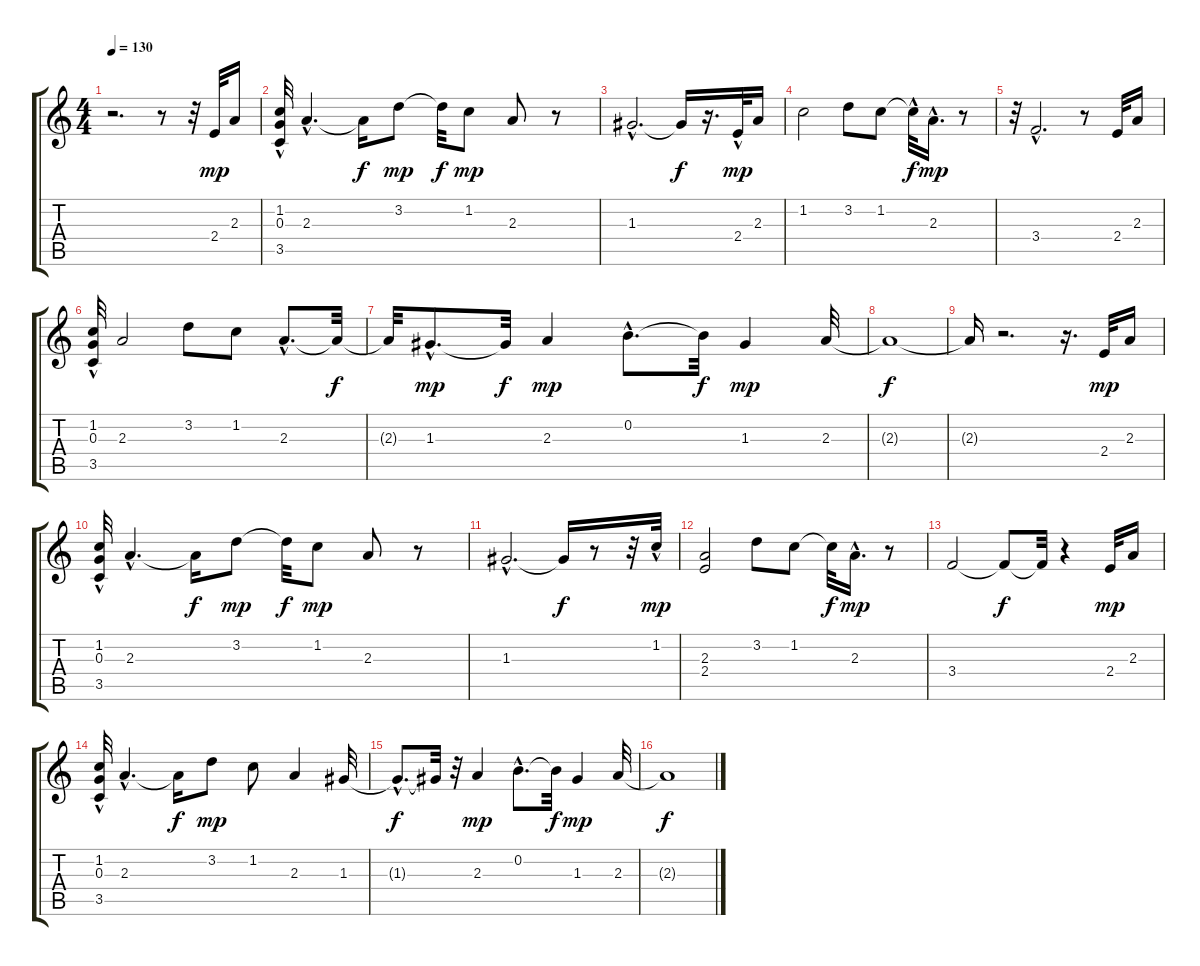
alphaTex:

\track "" {instrument electricguitarclean}
\staff {score tabs}
\tuning (E4 B3 G3 D3 A2 E2) {hide}
\ts (4 4)
\tempo 130
\clef g2
\ks c
r.2{d dy mp instrument electricguitarclean} r.8 r.32 2.4.32 2.3.16 |
(1.2 0.3 3.5{hac}).32 2.3{hac}.4{d} 2.3{t}.16{dy f} 3.2.8{dy mp} 3.2{t}.32{dy f} 1.2.8{dy mp} 2.3.8 r.8 |
1.3{hac}.2{d} 1.3{t}.16{dy f} r.16{d} 2.4{hac}.32{dy mp} 2.3.16 |
1.2.2 3.2.8 1.2.8 1.2{hac t}.32{dy f} 2.3{hac}.16{d dy mp} r.8 |
r.32 3.4{hac}.2{d} r.8 2.4.32 2.3.16 |
(1.2 0.3 3.5{hac}).32 2.3.2 3.2.8 1.2.8 2.3{hac}.8{d} 2.3{t}.32{dy f} |
2.3{t}.32 1.3{hac}.8{d dy mp} 1.3{t}.32{dy f} 2.3.4{dy mp} 0.2{hac}.8{d} 0.2{t}.32{dy f} 1.3.4{dy mp} 2.3.32 |
2.3{t}.1{dy f} |
2.3{t}.16 r.2{d} r.16{d} 2.4.32{dy mp} 2.3.16 |
(1.2 0.3 3.5{hac}).32 2.3{hac}.4{d} 2.3{t}.16{dy f} 3.2.8{dy mp} 3.2{t}.32{dy f} 1.2.8{dy mp} 2.3.8 r.8 |
1.3{hac}.2{d} 1.3{t}.16{dy f} r.8 r.32 1.2{hac}.32{dy mp} |
(2.3 2.4).2 3.2.8 1.2.8 1.2{t}.32{dy f} 2.3{hac}.16{d dy mp} r.8 |
3.4.2 3.4{t}.8{dy f} 3.4{t}.32 r.4 2.4.32{dy mp} 2.3.16 |
(1.2 0.3 3.5{hac}).32 2.3{hac}.4{d} 2.3{t}.16{dy f} 3.2.8{dy mp} 1.2.8 2.3.4 1.3.32 |
1.3{hac t}.8{d dy f} 1.3{t}.32 r.32 2.3.4{dy mp} 0.2{hac}.8{d} 0.2{t}.32{dy f} 1.3.4{dy mp} 2.3.32 |
2.3{t}.1{dy f}
